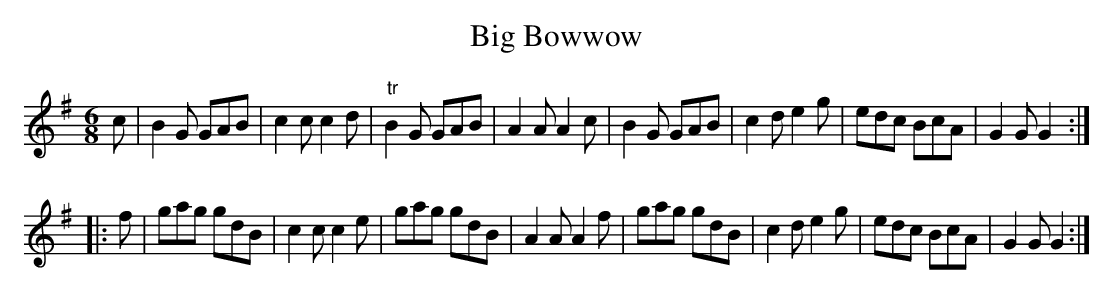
X:1
T:Big Bowwow
M:6/8
K:G major
c|\
B2G GAB| c2c c2d| "tr"B2G GAB| A2A A2c| \
B2G GAB| c2d e2g| edc BcA| G2G G2 ::
f|\
gag gdB| c2c c2e| gag gdB| A2A A2f| \
gag gdB| c2d e2g| edc BcA| G2G G2:|
